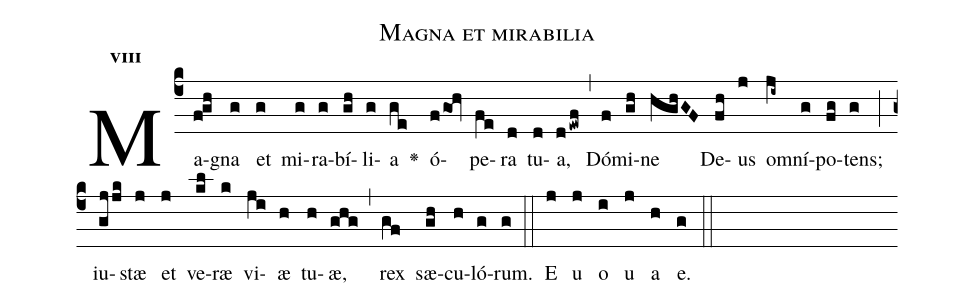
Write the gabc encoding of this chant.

name:Magna et mirabilia;
office-part:Antiphona;
mode:8;
%%
initial-style: 1;
name: Magna et mirabilia;
book: Antiphonae & Responsoria/Tomus III, p.28;
occasion: Psalterium Hebdomada I Feria VI;
office-part: Vesperae Ant 3;
user-notes: ;
commentary: ;
annotation: 8g;
centering-scheme: english;
fontsize: 12;
font: OFLSortsMillGoudy;
height: 11;
width: 4.5;
%%
(c4)Ma(fgh)gna(g) et(g) mi(g)ra(g)bí(gh)li(g)a(ge) <v>\greheightstar</v>() ó(fgoh)pe(fe)ra(d) tu(d)a,(dewf) (,) Dó(f)mi(gh)ne(hghGF) De(fh)us(j) om(ji~)ní(g)po(fg)tens;(g) (;) iu(gjjk)stæ(j) et(j) ve(kl)ræ(k) vi(ji)æ(h) tu(h)æ,(ghg) (,) rex(gf) sæ(gh)cu(h)ló(g)rum.(g) (::)
E(j) u(j) o(i) u(j) a(h) e.(g) (::)
